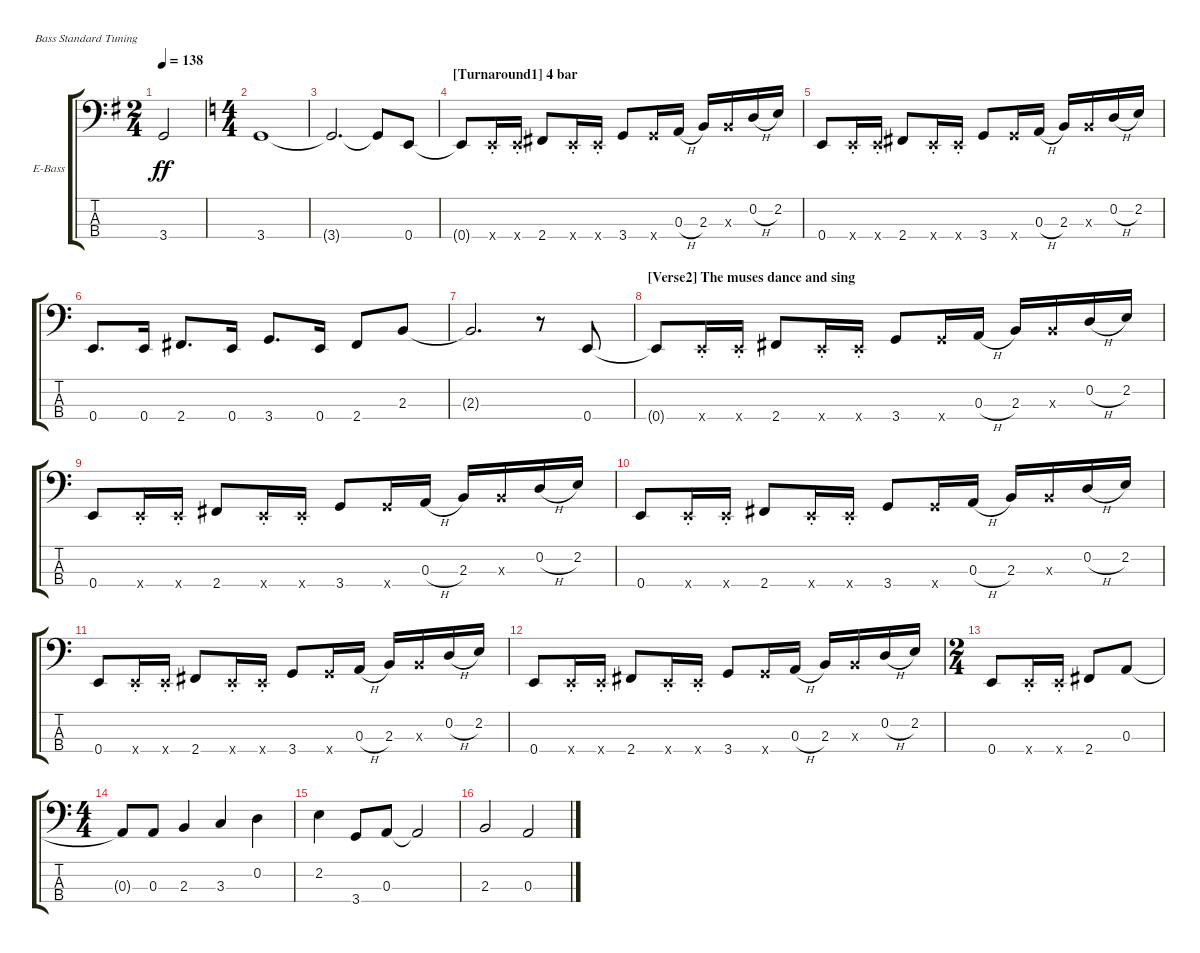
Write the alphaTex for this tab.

\bracketExtendMode groupsimilarinstruments
\firstSystemTrackNameOrientation horizontal
\otherSystemsTrackNameOrientation horizontal
\track ("Bass" "E-Bass") {instrument electricbasspick}
\staff {score tabs}
\tuning (G2 D2 A1 E1)
\ts (2 4)
\tempo 138
\clef f4
\ks eminor
3.4.2{dy ff} |
\ts (4 4)
\ks aminor
3.4.1 |
3.4{t}.2{d} 3.4{t}.8 0.4.8 |
\section ("" "[Turnaround1] 4 bar")
0.4{t}.8 0.4{st x}.16 0.4{st x}.16 2.4.8 0.4{st x}.16 0.4{st x}.16 3.4.8 3.4{x}.16 0.3{h}.16 2.3.16 2.3{x}.16 0.2{h}.16 2.2.16 |
0.4.8 0.4{st x}.16 0.4{st x}.16 2.4.8 0.4{st x}.16 0.4{st x}.16 3.4.8 3.4{x}.16 0.3{h}.16 2.3.16 2.3{x}.16 0.2{h}.16 2.2.16 |
0.4.8{d} 0.4.16 2.4.8{d} 0.4.16 3.4.8{d} 0.4.16 2.4.8 2.3.8 |
2.3{t}.2{d} r.8 0.4.8 |
\section ("" "[Verse2] The muses dance and sing")
0.4{t}.8 0.4{st x}.16 0.4{st x}.16 2.4.8 0.4{st x}.16 0.4{st x}.16 3.4.8 3.4{x}.16 0.3{h}.16 2.3.16 2.3{x}.16 0.2{h}.16 2.2.16 |
0.4.8 0.4{st x}.16 0.4{st x}.16 2.4.8 0.4{st x}.16 0.4{st x}.16 3.4.8 3.4{x}.16 0.3{h}.16 2.3.16 2.3{x}.16 0.2{h}.16 2.2.16 |
0.4.8 0.4{st x}.16 0.4{st x}.16 2.4.8 0.4{st x}.16 0.4{st x}.16 3.4.8 3.4{x}.16 0.3{h}.16 2.3.16 2.3{x}.16 0.2{h}.16 2.2.16 |
0.4.8 0.4{st x}.16 0.4{st x}.16 2.4.8 0.4{st x}.16 0.4{st x}.16 3.4.8 3.4{x}.16 0.3{h}.16 2.3.16 2.3{x}.16 0.2{h}.16 2.2.16 |
0.4.8 0.4{st x}.16 0.4{st x}.16 2.4.8 0.4{st x}.16 0.4{st x}.16 3.4.8 3.4{x}.16 0.3{h}.16 2.3.16 2.3{x}.16 0.2{h}.16 2.2.16 |
\ts (2 4)
0.4.8 0.4{st x}.16 0.4{st x}.16 2.4.8 0.3.8 |
\ts (4 4)
0.3{t}.8 0.3.8 2.3.4 3.3.4 0.2.4 |
2.2.4 3.4.8 0.3.8 0.3{t}.2 |
2.3.2 0.3.2
